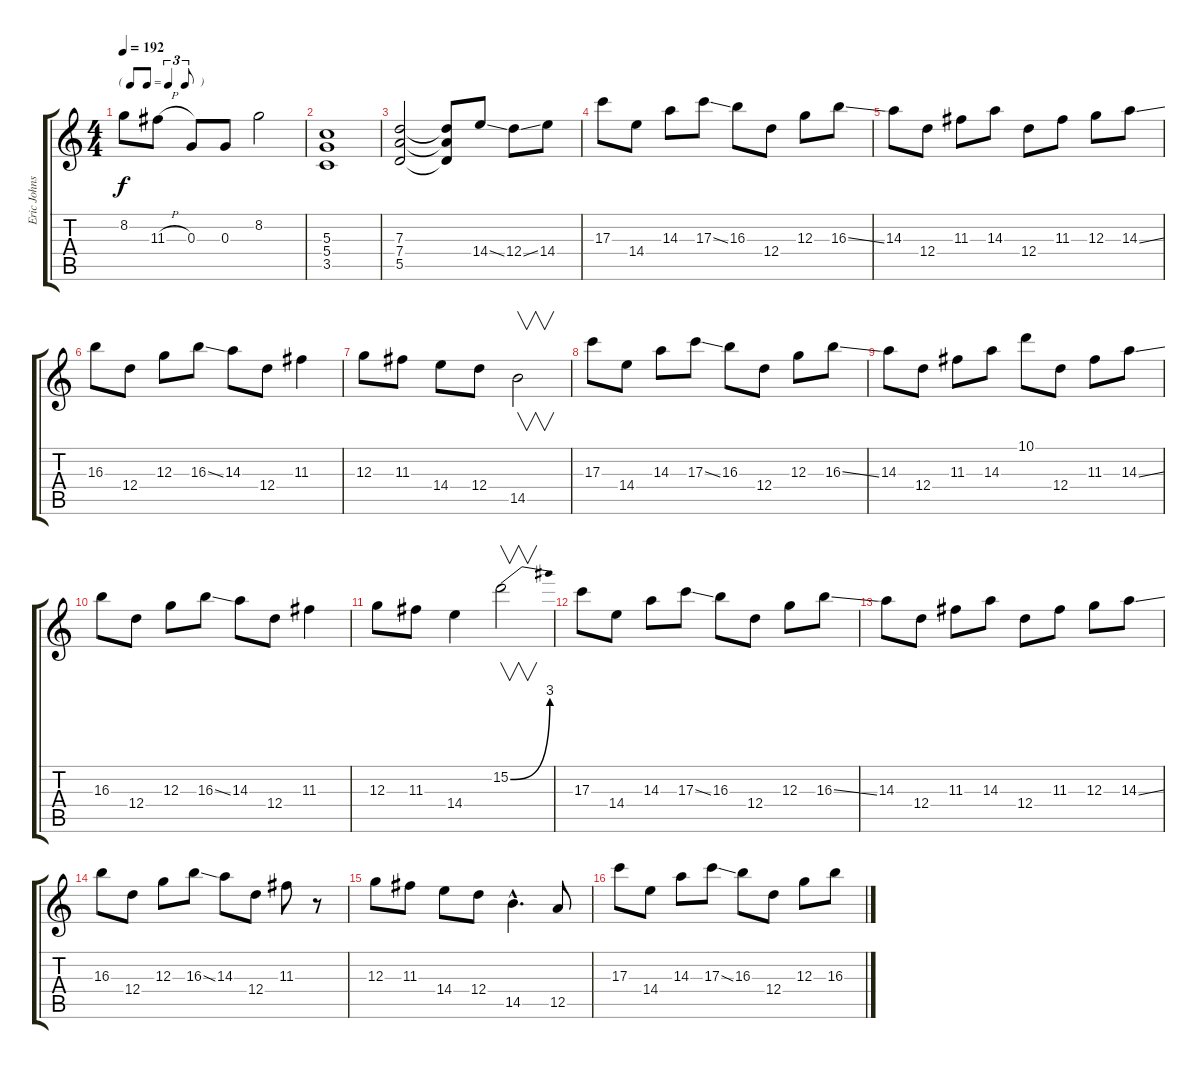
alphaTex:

\track ("Eric Johnson" "Eric Johns") {instrument distortionguitar}
\staff {score tabs}
\tuning (E4 B3 G3 D3 A2 E2) {hide}
\ts (4 4)
\tf triplet8th
\tempo 192
\clef g2
\ks c
8.2.8{dy f} 11.3{h}.8 0.3.8 0.3.8 8.2.2 |
(5.3 5.4 3.5).1 |
(7.3 7.4 5.5).2 (7.3{t} 7.4{t} 5.5{t}).8 14.4{ss}.8 12.4{ss}.8 14.4.8 |
17.3.8 14.4.8 14.3.8 17.3{ss}.8 16.3.8 12.4.8 12.3.8 16.3{ss}.8 |
14.3.8 12.4.8 11.3.8 14.3.8 12.4.8 11.3.8 12.3.8 14.3{ss}.8 |
16.3.8 12.4.8 12.3.8 16.3{ss}.8 14.3.8 12.4.8 11.3.4 |
12.3.8 11.3.8 14.4.8 12.4.8 14.5.2{v} |
17.3.8 14.4.8 14.3.8 17.3{ss}.8 16.3.8 12.4.8 12.3.8 16.3{ss}.8 |
14.3.8 12.4.8 11.3.8 14.3.8 10.1.8 12.4.8 11.3.8 14.3{ss}.8 |
16.3.8 12.4.8 12.3.8 16.3{ss}.8 14.3.8 12.4.8 11.3.4 |
12.3.8 11.3.8 14.4.4 15.2{be (bend 0 0 60 12)}.2{v} |
17.3.8 14.4.8 14.3.8 17.3{ss}.8 16.3.8 12.4.8 12.3.8 16.3{ss}.8 |
14.3.8 12.4.8 11.3.8 14.3.8 12.4.8 11.3.8 12.3.8 14.3{ss}.8 |
16.3.8 12.4.8 12.3.8 16.3{ss}.8 14.3.8 12.4.8 11.3.8 r.8 |
12.3.8 11.3.8 14.4.8 12.4.8 14.5{hac}.4{d} 12.5.8 |
17.3.8 14.4.8 14.3.8 17.3{ss}.8 16.3.8 12.4.8 12.3.8 16.3{ss}.8
